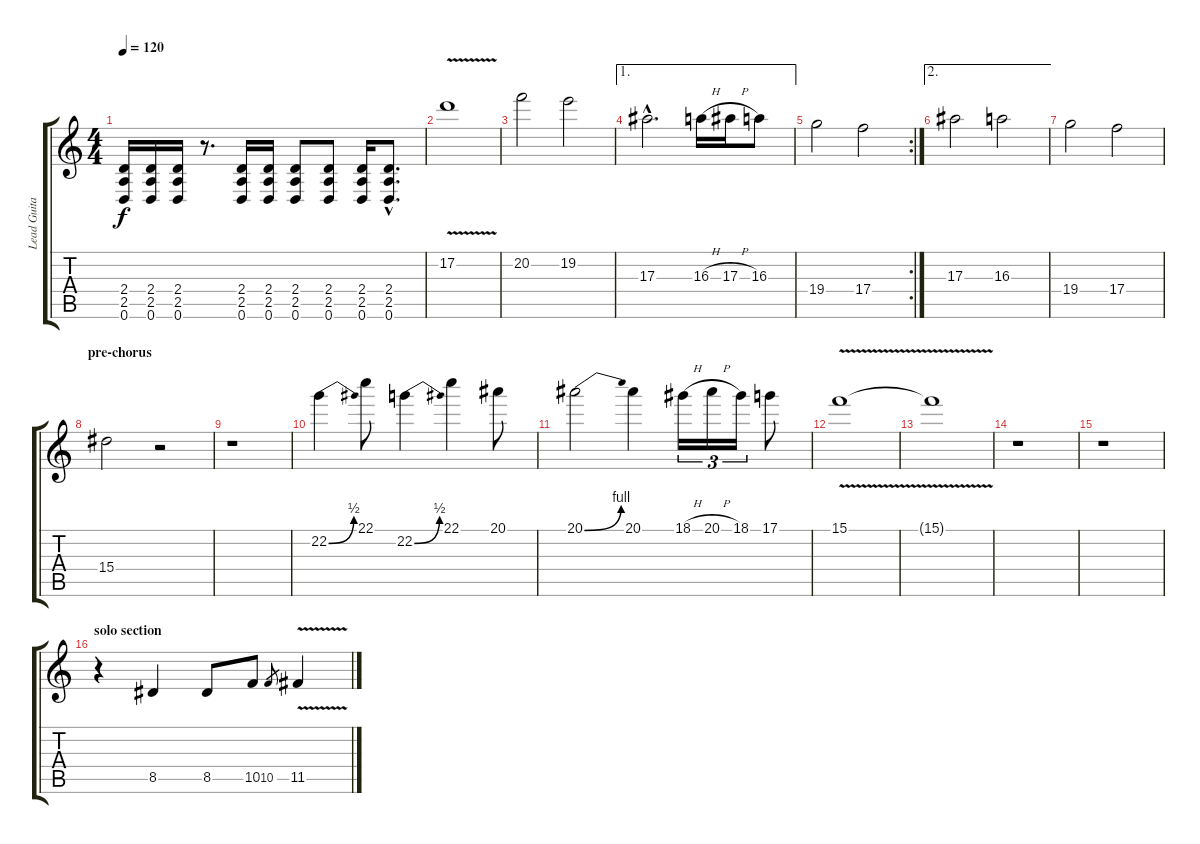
\track ("Lead Guitar" "Lead Guita") {instrument distortionguitar}
\staff {score tabs}
\tuning (D4 A3 F3 C3 G2 D2) {hide}
\ts (4 4)
\tempo 120
\clef g2
\ks c
(2.4 2.5 0.6).16{dy f} (2.4 2.5 0.6).16 (2.4 2.5 0.6).16 r.8{d} (2.4 2.5 0.6).16 (2.4 2.5 0.6).16 (2.4 2.5 0.6).8 (2.4 2.5 0.6).8 (2.4 2.5 0.6).16 (2.4{hac} 2.5{hac} 0.6{hac}).8{d} |
17.2{v}.1 |
20.2.2 19.2.2 |
\ae 1
17.3{hac}.2{d} 16.3{h}.16 17.3{h}.16 16.3.8 |
\rc 2
19.4.2 17.4.2 |
\ae 2
17.3.2 16.3.2 |
19.4.2 17.4.2 |
\section ("" "pre-chorus")
15.4.2 r.2 |
r.1 |
22.2{be (bend 0 0 60 2)}.4{volume 16} 22.1.8 22.2{be (bend 0 0 60 2)}.4 22.1.4 20.1.8 |
20.1{be (bend 0 0 60 4)}.2 20.1.4 18.1{h}.16{tu (3 2)} 20.1{h}.16{tu (3 2)} 18.1.16{tu (3 2)} 17.1.8 |
15.1{v}.1 |
15.1{t}.1 |
r.1 |
r.1 |
\section ("" "solo section")
r.4{volume 16} 8.5.4 8.5.8 10.5.8 10.5.8{gr} 11.5{v}.4
